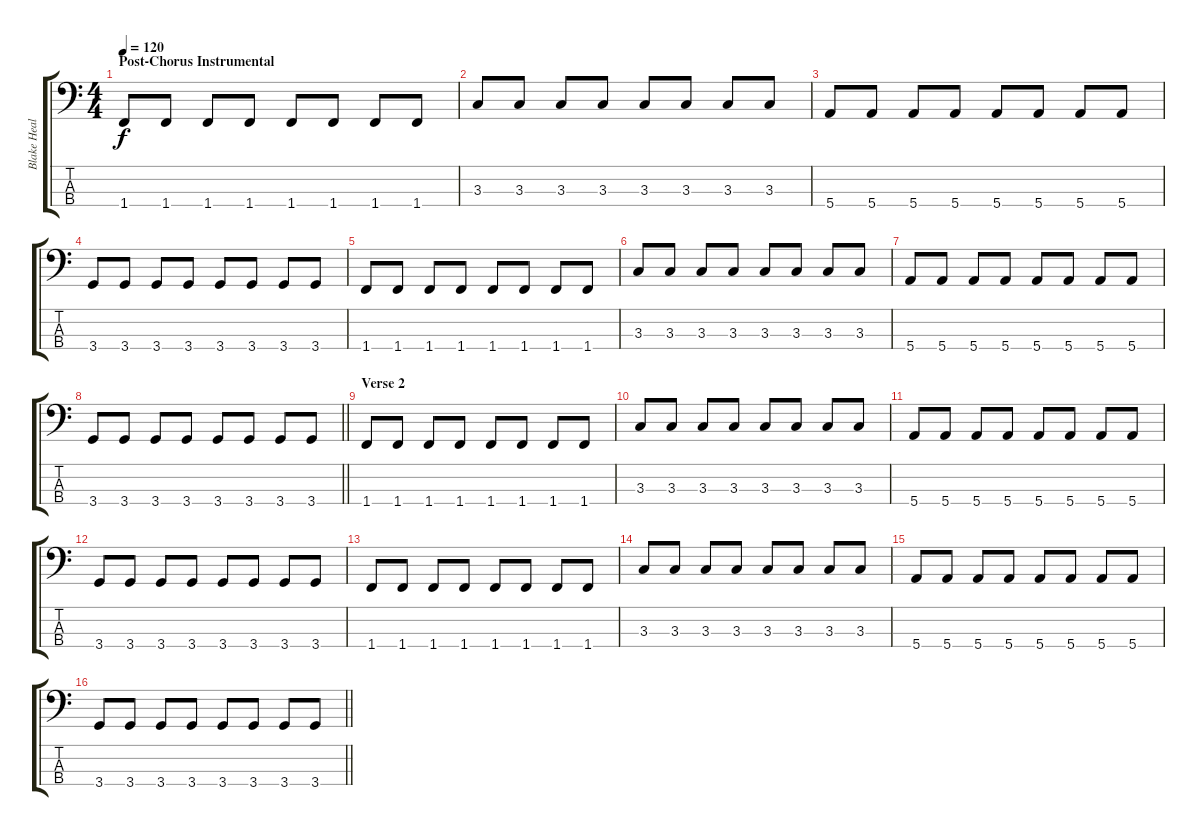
\track ("Blake Healy (Bass)" "Blake Heal") {instrument electricbassfinger}
\staff {score tabs}
\tuning (G2 D2 A1 E1) {hide}
\ts (4 4)
\section ("" "Post-Chorus Instrumental")
\tempo 120
\clef f4
\ks c
1.4.8{dy f} 1.4.8 1.4.8 1.4.8 1.4.8 1.4.8 1.4.8 1.4.8 |
3.3.8 3.3.8 3.3.8 3.3.8 3.3.8 3.3.8 3.3.8 3.3.8 |
5.4.8 5.4.8 5.4.8 5.4.8 5.4.8 5.4.8 5.4.8 5.4.8 |
3.4.8 3.4.8 3.4.8 3.4.8 3.4.8 3.4.8 3.4.8 3.4.8 |
1.4.8 1.4.8 1.4.8 1.4.8 1.4.8 1.4.8 1.4.8 1.4.8 |
3.3.8 3.3.8 3.3.8 3.3.8 3.3.8 3.3.8 3.3.8 3.3.8 |
5.4.8 5.4.8 5.4.8 5.4.8 5.4.8 5.4.8 5.4.8 5.4.8 |
\barLineRight lightlight
3.4.8 3.4.8 3.4.8 3.4.8 3.4.8 3.4.8 3.4.8 3.4.8 |
\section ("" "Verse 2")
1.4.8 1.4.8 1.4.8 1.4.8 1.4.8 1.4.8 1.4.8 1.4.8 |
3.3.8 3.3.8 3.3.8 3.3.8 3.3.8 3.3.8 3.3.8 3.3.8 |
5.4.8 5.4.8 5.4.8 5.4.8 5.4.8 5.4.8 5.4.8 5.4.8 |
3.4.8 3.4.8 3.4.8 3.4.8 3.4.8 3.4.8 3.4.8 3.4.8 |
1.4.8 1.4.8 1.4.8 1.4.8 1.4.8 1.4.8 1.4.8 1.4.8 |
3.3.8 3.3.8 3.3.8 3.3.8 3.3.8 3.3.8 3.3.8 3.3.8 |
5.4.8 5.4.8 5.4.8 5.4.8 5.4.8 5.4.8 5.4.8 5.4.8 |
\barLineRight lightlight
3.4.8 3.4.8 3.4.8 3.4.8 3.4.8 3.4.8 3.4.8 3.4.8
